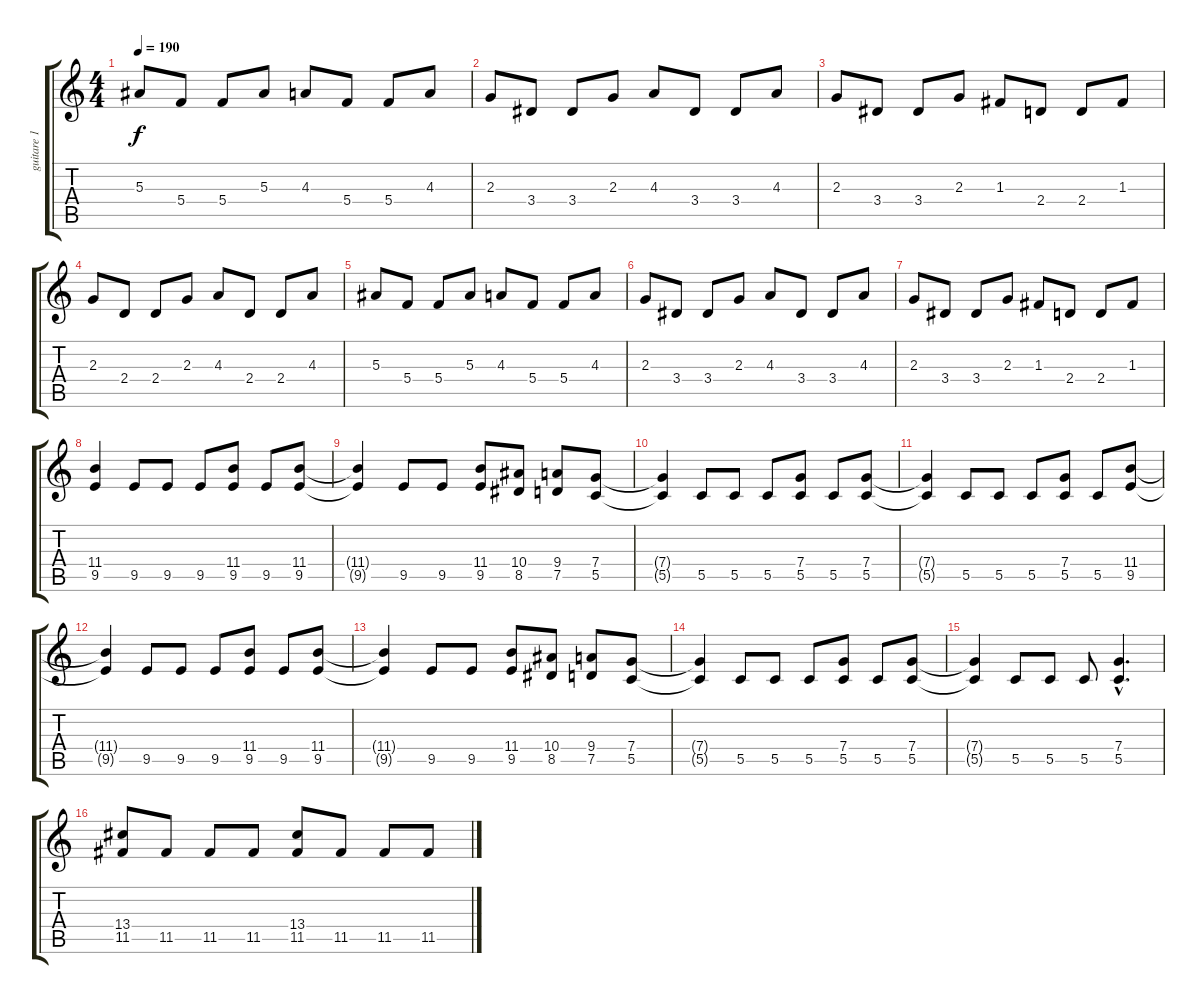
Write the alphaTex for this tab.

\track ("guitare 1" "guitare 1") {instrument distortionguitar}
\staff {score tabs}
\tuning (D4 A3 F3 C3 G2 D2) {hide}
\ts (4 4)
\tempo 190
\clef g2
\ks c
5.3.8{dy f} 5.4.8 5.4.8 5.3.8 4.3.8 5.4.8 5.4.8 4.3.8 |
2.3.8 3.4.8 3.4.8 2.3.8 4.3.8 3.4.8 3.4.8 4.3.8 |
2.3.8 3.4.8 3.4.8 2.3.8 1.3.8 2.4.8 2.4.8 1.3.8 |
2.3.8 2.4.8 2.4.8 2.3.8 4.3.8 2.4.8 2.4.8 4.3.8 |
5.3.8 5.4.8 5.4.8 5.3.8 4.3.8 5.4.8 5.4.8 4.3.8 |
2.3.8 3.4.8 3.4.8 2.3.8 4.3.8 3.4.8 3.4.8 4.3.8 |
2.3.8 3.4.8 3.4.8 2.3.8 1.3.8 2.4.8 2.4.8 1.3.8 |
(11.4 9.5).4 9.5.8 9.5.8 9.5.8 (11.4 9.5).8 9.5.8 (11.4 9.5).8 |
(11.4{t} 9.5{t}).4 9.5.8 9.5.8 (11.4 9.5).8 (10.4 8.5).8 (9.4 7.5).8 (7.4 5.5).8 |
(7.4{t} 5.5{t}).4 5.5.8 5.5.8 5.5.8 (7.4 5.5).8 5.5.8 (7.4 5.5).8 |
(7.4{t} 5.5{t}).4 5.5.8 5.5.8 5.5.8 (7.4 5.5).8 5.5.8 (11.4 9.5).8 |
(11.4{t} 9.5{t}).4 9.5.8 9.5.8 9.5.8 (11.4 9.5).8 9.5.8 (11.4 9.5).8 |
(11.4{t} 9.5{t}).4 9.5.8 9.5.8 (11.4 9.5).8 (10.4 8.5).8 (9.4 7.5).8 (7.4 5.5).8 |
(7.4{t} 5.5{t}).4 5.5.8 5.5.8 5.5.8 (7.4 5.5).8 5.5.8 (7.4 5.5).8 |
(7.4{t} 5.5{t}).4 5.5.8 5.5.8 5.5.8 (7.4{hac} 5.5{hac}).4{d} |
(13.4 11.5).8 11.5.8 11.5.8 11.5.8 (13.4 11.5).8 11.5.8 11.5.8 11.5.8
